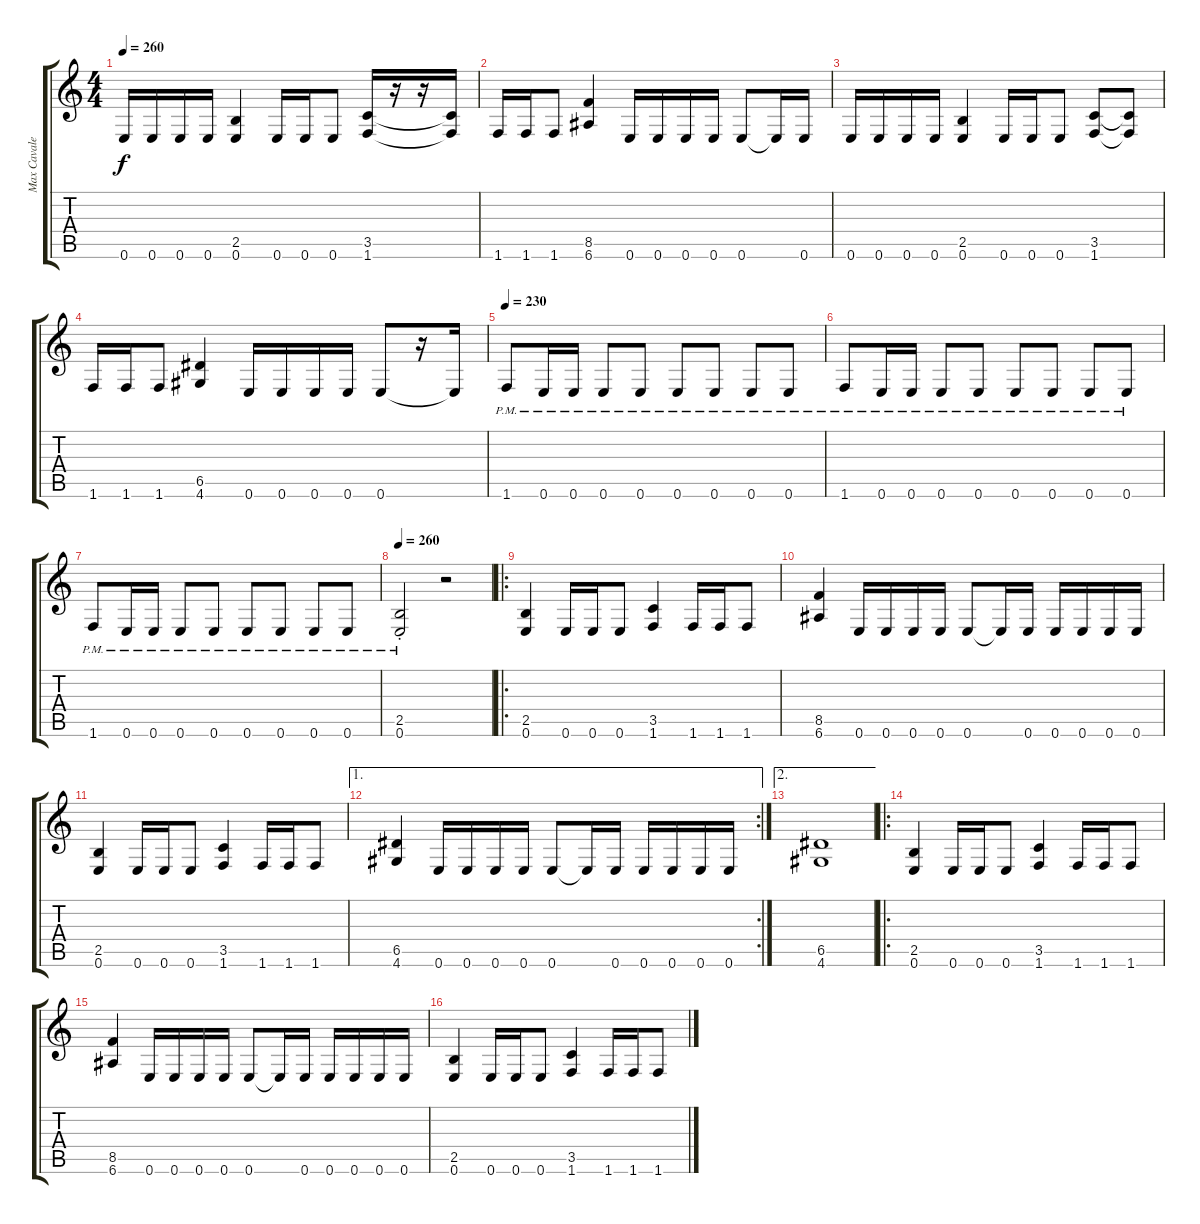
\track ("Max Cavalera" "Max Cavale") {instrument distortionguitar}
\staff {score tabs}
\tuning (E4 B3 G3 D3 A2 E2) {hide}
\ts (4 4)
\tempo 260
\clef g2
\ks c
0.6.16{dy f} 0.6.16 0.6.16 0.6.16 (2.5 0.6).4 0.6.16 0.6.16 0.6.8 (3.5 1.6).16 r.16 r.16 (3.5{t} 1.6{t}).16 |
1.6.16 1.6.16 1.6.8 (8.5 6.6).4 0.6.16 0.6.16 0.6.16 0.6.16 0.6.8 0.6{t}.16 0.6.16 |
0.6.16 0.6.16 0.6.16 0.6.16 (2.5 0.6).4 0.6.16 0.6.16 0.6.8 (3.5 1.6).8 (3.5{t} 1.6{t}).8 |
1.6.16 1.6.16 1.6.8 (6.5 4.6).4 0.6.16 0.6.16 0.6.16 0.6.16 0.6.8 r.16 0.6{t}.16 |
\tempo 230
1.6{pm}.8 0.6{pm}.16 0.6{pm}.16 0.6{pm}.8 0.6{pm}.8 0.6{pm}.8 0.6{pm}.8 0.6{pm}.8 0.6{pm}.8 |
1.6{pm}.8 0.6{pm}.16 0.6{pm}.16 0.6{pm}.8 0.6{pm}.8 0.6{pm}.8 0.6{pm}.8 0.6{pm}.8 0.6{pm}.8 |
1.6{pm}.8 0.6{pm}.16 0.6{pm}.16 0.6{pm}.8 0.6{pm}.8 0.6{pm}.8 0.6{pm}.8 0.6{pm}.8 0.6{pm}.8 |
\tempo 260
(2.5{pm st} 0.6{pm st}).2 r.2 |
\ro
(2.5 0.6).4 0.6.16 0.6.16 0.6.8 (3.5 1.6).4 1.6.16 1.6.16 1.6.8 |
(8.5 6.6).4 0.6.16 0.6.16 0.6.16 0.6.16 0.6.8 0.6{t}.16 0.6.16 0.6.16 0.6.16 0.6.16 0.6.16 |
(2.5 0.6).4 0.6.16 0.6.16 0.6.8 (3.5 1.6).4 1.6.16 1.6.16 1.6.8 |
\ae 1
\rc 2
(6.5 4.6).4 0.6.16 0.6.16 0.6.16 0.6.16 0.6.8 0.6{t}.16 0.6.16 0.6.16 0.6.16 0.6.16 0.6.16 |
\ae 2
(6.5 4.6).1 |
\ro
(2.5 0.6).4 0.6.16 0.6.16 0.6.8 (3.5 1.6).4 1.6.16 1.6.16 1.6.8 |
(8.5 6.6).4 0.6.16 0.6.16 0.6.16 0.6.16 0.6.8 0.6{t}.16 0.6.16 0.6.16 0.6.16 0.6.16 0.6.16 |
(2.5 0.6).4 0.6.16 0.6.16 0.6.8 (3.5 1.6).4 1.6.16 1.6.16 1.6.8
